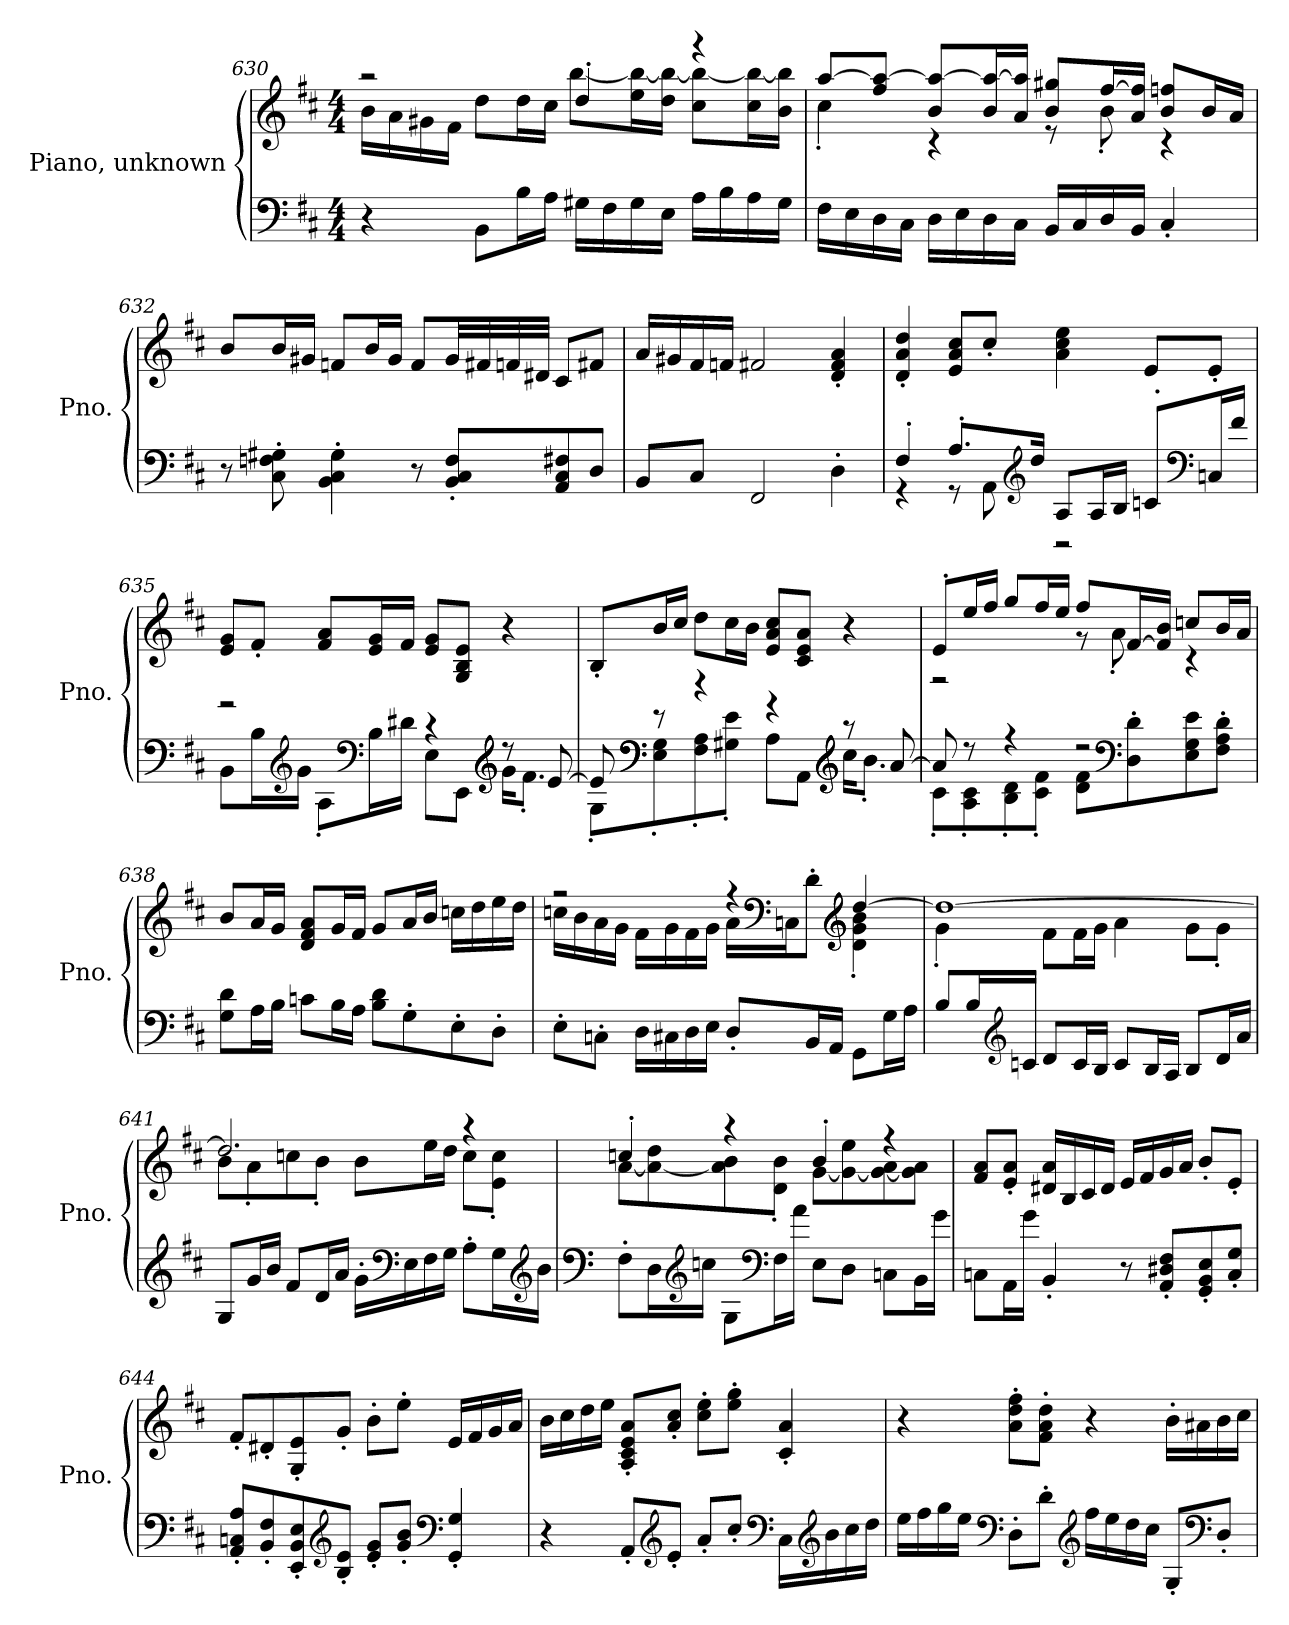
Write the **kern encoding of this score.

**kern	**kern
*part1	*part1
*staff2	*staff1
*I"Piano, unknown	*
*I'Pno.	*
!!LO:LB:g=z
*clefF4	*clefG2
*k[f#c#]	*k[f#c#]
*M4/4	*M4/4
=630	=630
*	*^
4r	2r	16b\LL
.	.	16a\
.	.	16g#X\
.	.	16f#\JJ
8BB\L	.	8dd\L
16B\L	.	16dd\L
16A\JJ	.	16cc#\JJ
16G#X\LL	4dd'/	[8bb\L
16F#\	.	.
16G#\	.	16ee\ 16bb\_L
16E\JJ	.	16dd\ 16bb\_JJ
16A\LL	4r	8cc#\ 8bb\_L
16B\	.	.
16A\	.	16cc#\ 16bb\_L
16G#\JJ	.	16b\ 16bb\]JJ
=631	=631	=631
16F#\LL	[8aa/L	4cc#'\
16E\	.	.
16D\	8ff#/ 8aa/_J	.
16C#\JJ	.	.
16D\LL	8b/ 8aa/_L	4r
16E\	.	.
16D\	16b/ 16aa/_L	.
16C#\JJ	16a/ 16aa/]JJ	.
16BB/LL	8b/ 8gg#X/L	8r
16C#/	.	.
16D/	[16ff#/L	8b'\
16BB/JJ	16a/ 16ff#/]JJ	.
4C#'/	8b/ 8ffn/L	4r
.	16b/L	.
.	16a/JJ	.
*	*v	*v
!!LO:LB:g=z
=632	=632
8r	8b/L
8C#\' 8Fn\' 8G#X\'	16b/L
.	16g#X/JJ
4BB\' 4C#\' 4G#\'	8fn/L
.	16b/L
.	16g#/JJ
8r	8f/L
8BB/' 8C#/' 8F/'L	32g#/LL
.	32f#X/
.	32fn/
.	32d#X/JJJ
8AA/ 8C#/ 8F#X/	8c#/L
8D/J	8f#X/J
=633	=633
8BB/L	16a/LL
.	16g#X/
8C#/J	16f#/
.	16fn/JJ
2FF#/	2f#X/
4D'\	4d/' 4f#/' 4a/'
!!LO:PB:g=z
=634	=634
*^	*
4F#'/	4r	4d/' 4a/' 4dd/'
8.A'/L	8r	8e/ 8a/ 8cc#/L
.	8AA\	8cc#'/J
*clefG2	*	*
16dd/Jk	.	.
8A/L	2r	4a\ 4cc#\ 4ee\
16A/L	.	.
16B/JJ	.	.
8cn'/L	.	8e/L
*clefF4	*	*
16Cn/L	.	8e'/J
16f#/JJ	.	.
=635	=635	=635
2r	8BB\L	8e/ 8g/L
.	16B\L	8f#'/J
*clefG2	*	*
.	16g\JJ	.
.	8A'\L	8f#/ 8a/L
*clefF4	*	*
.	16B\L	16e/ 16g/L
.	16d#X\JJ	16f#/JJ
4r	8E\L	8e/ 8g/L
.	8EE\J	8G/ 8B/ 8e/J
*clefG2	*	*
8r	16g\KL	4r
.	8.f#'\J	.
[8e/	.	.
!!LO:LB:g=z
=636	=636	=636
8e/]	8G'\L	8B'/L
*clefF4	*	*
8r	8E\' 8G\'	16b/L
.	.	16cc#/JJ
4r	8F#\' 8A\'	8dd\L
.	8G#X\' 8e\'J	16cc#\L
.	.	16b\JJ
4r	8A\L	8e/ 8a/ 8cc#/L
.	8AA\J	8c#/ 8e/ 8a/J
*clefG2	*	*
8r	16cc#\KL	4r
.	8.b'\J	.
[8a/	.	.
=637	=637	=637
*	*	*^
8a/]	8c#'\L	8e'/L	2r
8r	8A\' 8c#\'	16ee/L	.
.	.	16ff#/JJ	.
4r	8B\' 8d\'	8gg/L	.
.	8c#\' 8f#\'J	16ff#/L	.
.	.	16ee/JJ	.
2r	8d\ 8f#\L	8ff#/L	8r
*clefF4	*	*	*
.	8D\' 8d\'	[16f#/L	8a'\
.	.	16f#/] 16b/JJ	.
.	8E\ 8G\ 8e\	8ccn/L	4r
.	8F#\' 8A\' 8d\'J	16b/L	.
.	.	16a/JJ	.
*v	*v	*	*
*	*v	*v
!!LO:LB:g=z
=638	=638
8G\ 8d\L	8b/L
16A\L	16a/L
16B\JJ	16g/JJ
8cn\L	8d/ 8f#/ 8a/L
16B\L	16g/L
16A\JJ	16f#/JJ
8B\ 8d\L	8g/L
8G'\	16a/L
.	16b/JJ
8E'\	16ccn\LL
.	16dd\
8D'\J	16ee\
.	16dd\JJ
=639	=639
*	*^
8E'\L	2r	16ccn\LL
.	.	16b\
8Cn'\J	.	16a\
.	.	16g\JJ
16D\LL	.	16f#\LL
16C#X\	.	16g\
16D\	.	16f#\
16E\JJ	.	16g\JJ
8D'/L	4r	16a\LL
*	*clefF4	*
.	.	16Cn\J
16BB/L	.	8d'\J
16AA/JJ	.	.
*	*clefG2	*
8GG\L	[4dd/	4d\' 4g\' 4b\'
16G\L	.	.
16A\JJ	.	.
!!LO:LB:g=z	!!
=640	=640	=640
8B/L	1dd_	4g'\
16B/L	.	.
*clefG2	*	*
16cn/JJ	.	.
8d/L	.	8f#\L
16c/L	.	16f#\L
16B/JJ	.	16g\JJ
8c/L	.	4a\
16B/L	.	.
16A/JJ	.	.
8B/L	.	8g\L
16d/L	.	8g'\J
16a/JJ	.	.
=641	=641	=641
8G/L	2.dd/]	8b\L
16g/L	.	8a'\
16b/JJ	.	.
8f#/L	.	8ccn\
16d/L	.	8b'\J
16a/JJ	.	.
16g'\LL	.	8b\L
*clefF4	*	*
16E\	.	.
16F#\	.	16ee\L
16G\JJ	.	16dd\JJ
8A'\L	4r	8cc\L
16G\L	.	8e\' 8cc\'J
*clefG2	*	*
16b\JJ	.	.
!!LO:LB:g=z	!!
=642	=642	=642
*clefF4	*	*
8F#'\L	4ccn'/	[8a\L
16D\L	.	8a\_ 8dd\
*clefG2	*	*
16ccn\JJ	.	.
8G\L	4r	8a\] 8b\
*clefF4	*	*
16F#\L	.	8d\' 8b\'J
16a\JJ	.	.
8E\L	4b'/	[8g\L
8D\J	.	8g\_ 8ee\
8Cn\L	4r	8g\_ 8a\
16BB\L	.	8g\] 8a\J
16g\JJ	.	.
*	*v	*v
=643	=643
8Cn\L	8f#/ 8a/L
16AA\L	8e/' 8a/'J
16g\JJ	.
4BB'/	16d#X/ 16a/LL
.	16B/
.	16c#/
.	16d#/JJ
8r	16e/LL
.	16f#/
8AA/' 8D#X/' 8F#/'L	16g/
.	16a/JJ
8GG/' 8BB/' 8E/'	8b'/L
8C/' 8G/'J	8e'/J
!!LO:LB:g=z
=644	=644
8AA/' 8Cn/' 8A/'L	8f#'/L
8BB/' 8F#/'	8d#X'/
8EE/' 8BB/' 8E/'	8G/' 8e/'
*clefG2	*
8B/' 8e/'J	8g'/J
8e/' 8g/'L	8b'\L
8g/' 8b/'J	8ee'\J
*clefF4	*
4GG/' 4G/'	16e/LL
.	16f#/
.	16g/
.	16a/JJ
=645	=645
4r	16b\LL
.	16cc#\
.	16dd\
.	16ee\JJ
8AA'/L	8A/' 8c#/' 8e/' 8a/'L
*clefG2	*
8e'/J	8a/' 8cc#/'J
8a'/L	8cc#\' 8ee\'L
8cc#'/J	8ee\' 8gg\'J
*clefF4	*
16C#\LL	4c#/' 4a/'
*clefG2	*
16b\	.
16cc#\	.
16dd\JJ	.
!!LO:PB:g=z
=646	=646
16ee\LL	4r
16ff#\	.
16gg\	.
16ee\JJ	.
*clefF4	*
8D'\L	8a\' 8dd\' 8ff#\'L
8d'\J	8f#\' 8a\' 8dd\'J
*clefG2	*
16ff#\LL	4r
16ee\	.
16dd\	.
16cc#\JJ	.
8G'/L	16b'\LL
.	16a#X\
*clefF4	*
8D'/J	16b\
.	16cc#\JJ
=	=
*-	*-
